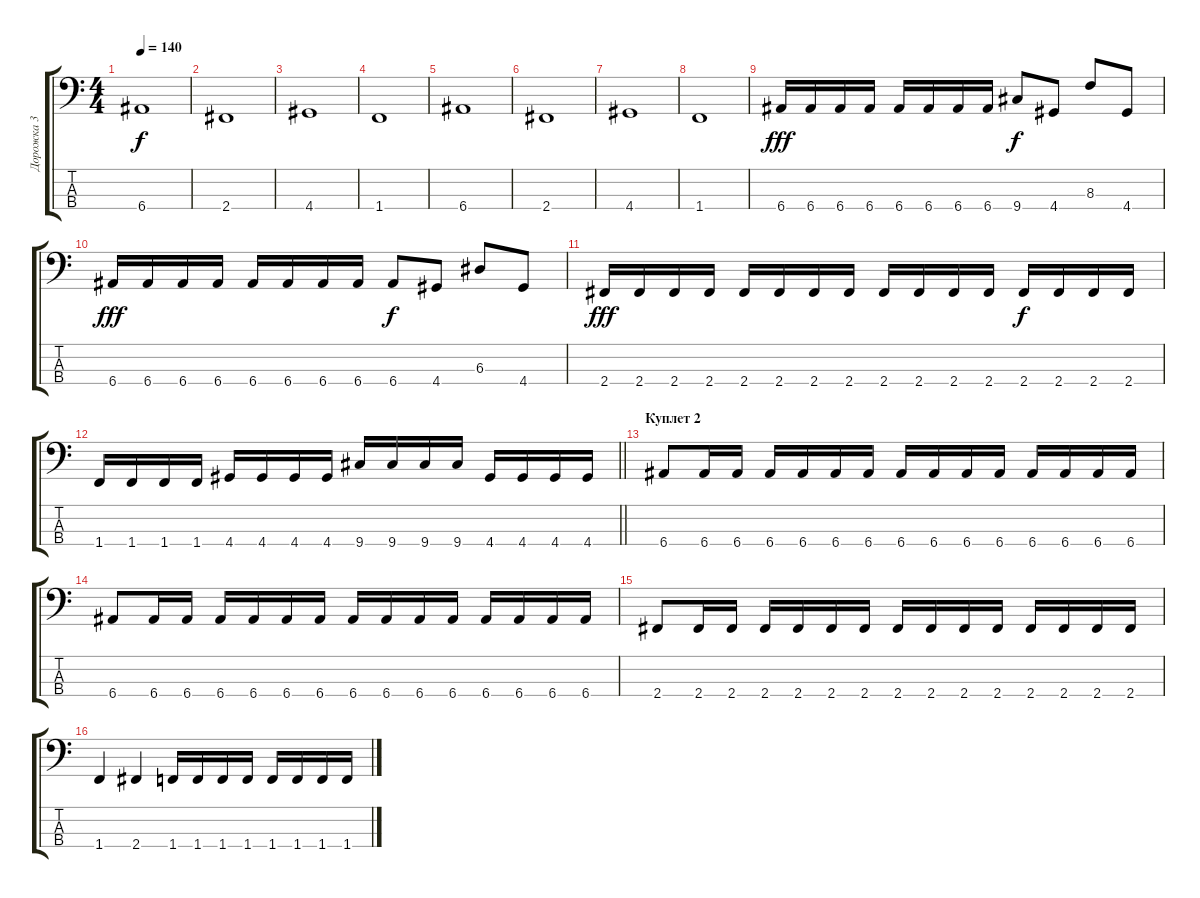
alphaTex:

\track ("Дорожка 3" "Дорожка 3") {instrument electricbassfinger}
\staff {score tabs}
\tuning (G2 D2 A1 E1) {hide}
\ts (4 4)
\tempo 140
\clef f4
\ks c
6.4.1{dy f} |
2.4.1 |
4.4.1 |
1.4.1 |
6.4.1 |
2.4.1 |
4.4.1 |
1.4.1 |
6.4.16{dy fff} 6.4.16 6.4.16 6.4.16 6.4.16 6.4.16 6.4.16 6.4.16 9.4.8{dy f} 4.4.8 8.3.8 4.4.8 |
6.4.16{dy fff} 6.4.16 6.4.16 6.4.16 6.4.16 6.4.16 6.4.16 6.4.16 6.4.8{dy f} 4.4.8 6.3.8 4.4.8 |
2.4.16{dy fff} 2.4.16 2.4.16 2.4.16 2.4.16 2.4.16 2.4.16 2.4.16 2.4.16 2.4.16 2.4.16 2.4.16 2.4.16{dy f} 2.4.16 2.4.16 2.4.16 |
\barLineRight lightlight
1.4.16 1.4.16 1.4.16 1.4.16 4.4.16 4.4.16 4.4.16 4.4.16 9.4.16 9.4.16 9.4.16 9.4.16 4.4.16 4.4.16 4.4.16 4.4.16 |
\section ("" "Куплет 2")
6.4.8 6.4.16 6.4.16 6.4.16 6.4.16 6.4.16 6.4.16 6.4.16 6.4.16 6.4.16 6.4.16 6.4.16 6.4.16 6.4.16 6.4.16 |
6.4.8 6.4.16 6.4.16 6.4.16 6.4.16 6.4.16 6.4.16 6.4.16 6.4.16 6.4.16 6.4.16 6.4.16 6.4.16 6.4.16 6.4.16 |
2.4.8 2.4.16 2.4.16 2.4.16 2.4.16 2.4.16 2.4.16 2.4.16 2.4.16 2.4.16 2.4.16 2.4.16 2.4.16 2.4.16 2.4.16 |
1.4.4 2.4.4 1.4.16 1.4.16 1.4.16 1.4.16 1.4.16 1.4.16 1.4.16 1.4.16
